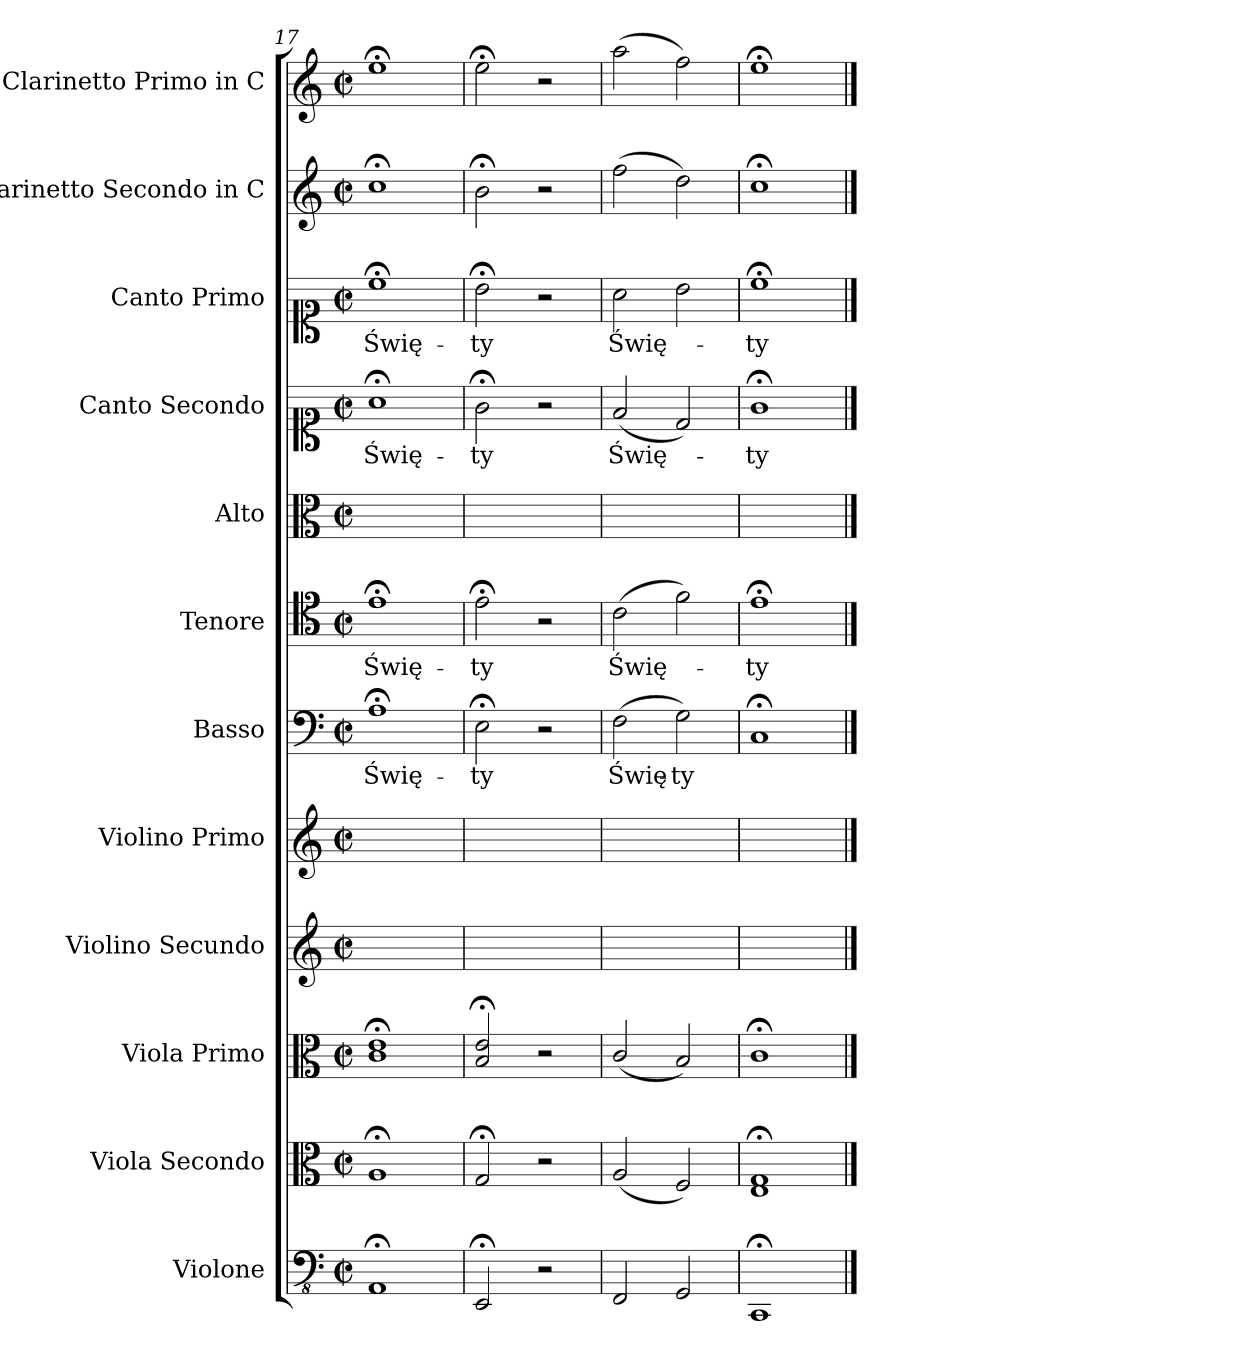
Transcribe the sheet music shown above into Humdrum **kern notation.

**kern	**kern	**kern	**kern	**kern	**kern	**text	**kern	**text	**kern	**kern	**text	**kern	**text	**kern	**kern
*part12	*part11	*part10	*part9	*part8	*part7	*part7	*part6	*part6	*part5	*part4	*part4	*part3	*part3	*part2	*part1
*staff12	*staff11	*staff10	*staff9	*staff8	*staff7	*staff7	*staff6	*staff6	*staff5	*staff4	*staff4	*staff3	*staff3	*staff2	*staff1
*I"Violone	*I"Viola Secondo	*I"Viola Primo	*I"Violino Secundo	*I"Violino Primo	*I"Basso	*	*I"Tenore	*	*I"Alto	*I"Canto Secondo	*	*I"Canto Primo	*	*I"Clarinetto Secondo in C	*I"Clarinetto Primo in C
*I'vlne	*	*I'vla I	*	*I'Vln	*I'B	*	*I'T	*	*I'A	*	*	*	*	*I'cl II	*I'cl I
*clefFv4	*clefC3	*clefC3	*clefG2	*clefG2	*clefF4	*	*clefC4	*	*clefC3	*clefC1	*	*clefC1	*	*clefG2	*clefG2
*k[]	*k[]	*k[]	*k[]	*k[]	*k[]	*	*k[]	*	*k[]	*k[]	*	*k[]	*	*k[]	*k[]
*C:	*C:	*C:	*C:	*C:	*C:	*	*C:	*	*C:	*C:	*	*C:	*	*C:	*C:
*M2/2	*M2/2	*M2/2	*M2/2	*M2/2	*M2/2	*	*M2/2	*	*M2/2	*M2/2	*	*M2/2	*	*M2/2	*M2/2
*met(c|)	*met(c|)	*met(c|)	*met(c|)	*met(c|)	*met(c|)	*	*met(c|)	*	*met(c|)	*met(c|)	*	*met(c|)	*	*met(c|)	*met(c|)
=17	=17	=17	=17	=17	=17	=17	=17	=17	=17	=17	=17	=17	=17	=17	=17
1AAA;<	1A;<	1c;< 1e;<	1ryy	1ryy	1A;<	Świę-	1e;<	Świę-	1ryy	1a;<	Świę-	1cc;<	Świę-	1cc;<	1ee;<
=18	=18	=18	=18	=18	=18	=18	=18	=18	=18	=18	=18	=18	=18	=18	=18
2EEE;</	2G;</	2B;</ 2e;</	1ryy	1ryy	2E;<\	-ty	2e;<\	-ty	1ryy	2g;<\	-ty	2b;<\	-ty	2b;<\	2ee;<\
2r	2r	2r	.	.	2r	.	2r	.	.	2r	.	2r	.	2r	2r
=19	=19	=19	=19	=19	=19	=19	=19	=19	=19	=19	=19	=19	=19	=19	=19
2FFF/	(2A/	(2c/	1ryy	1ryy	(2F\	Świę-	(2c\	Świę-	1ryy	(2f/	Świę-	2a\	Świę-	(2ff\	(2aa\
2GGG/	2F/)	2B/)	.	.	2G\)	-ty	2f\)	.	.	2d/)	.	2b\	.	2dd\)	2ff\)
=20	=20	=20	=20	=20	=20	=20	=20	=20	=20	=20	=20	=20	=20	=20	=20
1CCC;<	1E;< 1G;<	1c;<	1ryy	1ryy	1C;<	.	1e;<	-ty	1ryy	1g;<	-ty	1cc;<	-ty	1cc;<	1ee;<
==	==	==	==	==	==	==	==	==	==	==	==	==	==	==	==
*-	*-	*-	*-	*-	*-	*-	*-	*-	*-	*-	*-	*-	*-	*-	*-
